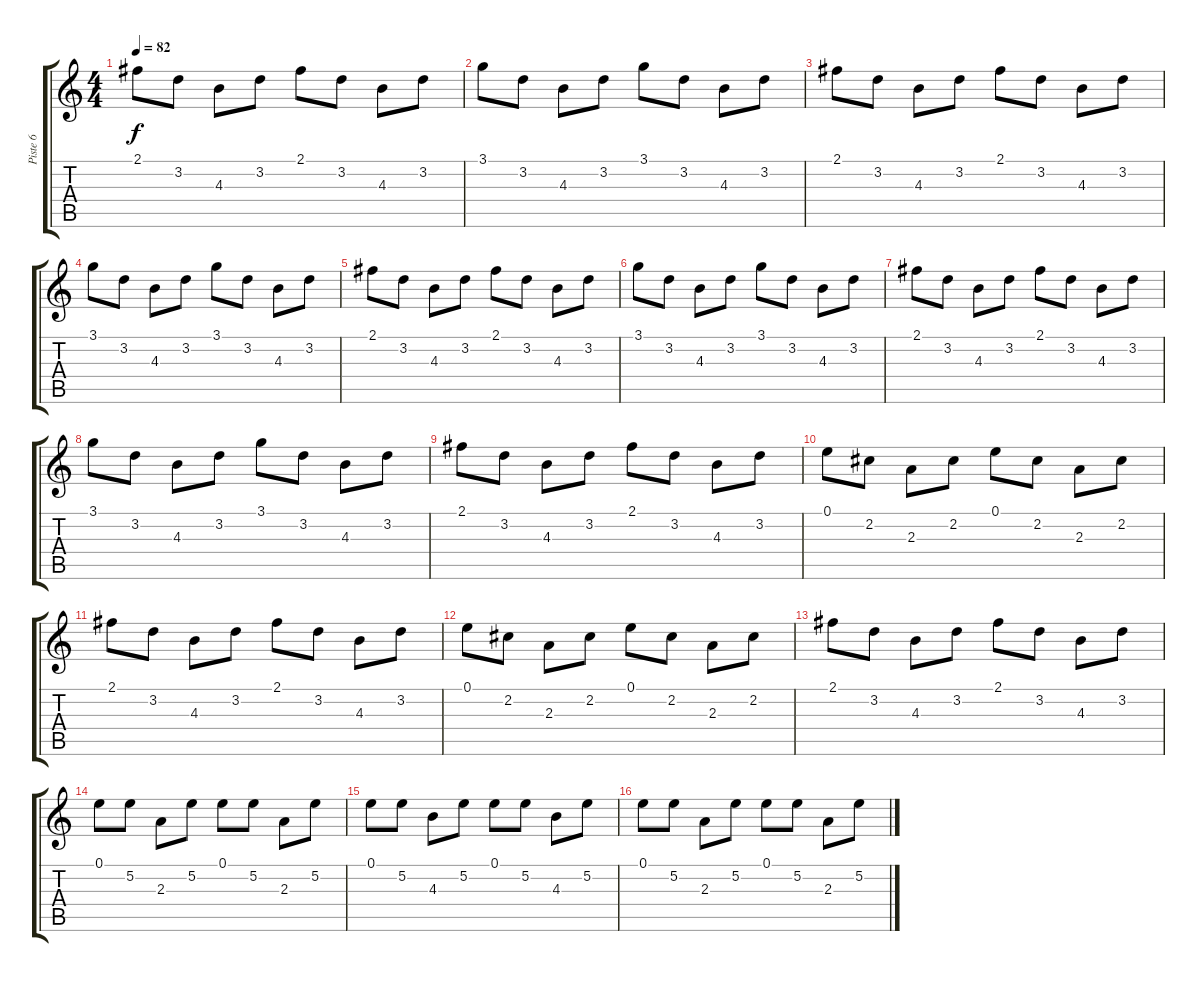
\track ("Piste 6" "Piste 6") {instrument overdrivenguitar}
\staff {score tabs}
\tuning (E4 B3 G3 D3 A2 E2) {hide}
\ts (4 4)
\tempo 82
\clef g2
\ks c
2.1.8{dy f} 3.2.8 4.3.8 3.2.8 2.1.8 3.2.8 4.3.8 3.2.8 |
3.1.8 3.2.8 4.3.8 3.2.8 3.1.8 3.2.8 4.3.8 3.2.8 |
2.1.8 3.2.8 4.3.8 3.2.8 2.1.8 3.2.8 4.3.8 3.2.8 |
3.1.8 3.2.8 4.3.8 3.2.8 3.1.8 3.2.8 4.3.8 3.2.8 |
2.1.8 3.2.8 4.3.8 3.2.8 2.1.8 3.2.8 4.3.8 3.2.8 |
3.1.8 3.2.8 4.3.8 3.2.8 3.1.8 3.2.8 4.3.8 3.2.8 |
2.1.8 3.2.8 4.3.8 3.2.8 2.1.8 3.2.8 4.3.8 3.2.8 |
3.1.8 3.2.8 4.3.8 3.2.8 3.1.8 3.2.8 4.3.8 3.2.8 |
2.1.8 3.2.8 4.3.8 3.2.8 2.1.8 3.2.8 4.3.8 3.2.8 |
0.1.8 2.2.8 2.3.8 2.2.8 0.1.8 2.2.8 2.3.8 2.2.8 |
2.1.8 3.2.8 4.3.8 3.2.8 2.1.8 3.2.8 4.3.8 3.2.8 |
0.1.8 2.2.8 2.3.8 2.2.8 0.1.8 2.2.8 2.3.8 2.2.8 |
2.1.8 3.2.8 4.3.8 3.2.8 2.1.8 3.2.8 4.3.8 3.2.8 |
0.1.8{instrument overdrivenguitar} 5.2.8 2.3.8 5.2.8 0.1.8 5.2.8 2.3.8 5.2.8 |
0.1.8 5.2.8 4.3.8 5.2.8 0.1.8 5.2.8 4.3.8 5.2.8 |
0.1.8 5.2.8 2.3.8 5.2.8 0.1.8 5.2.8 2.3.8 5.2.8
